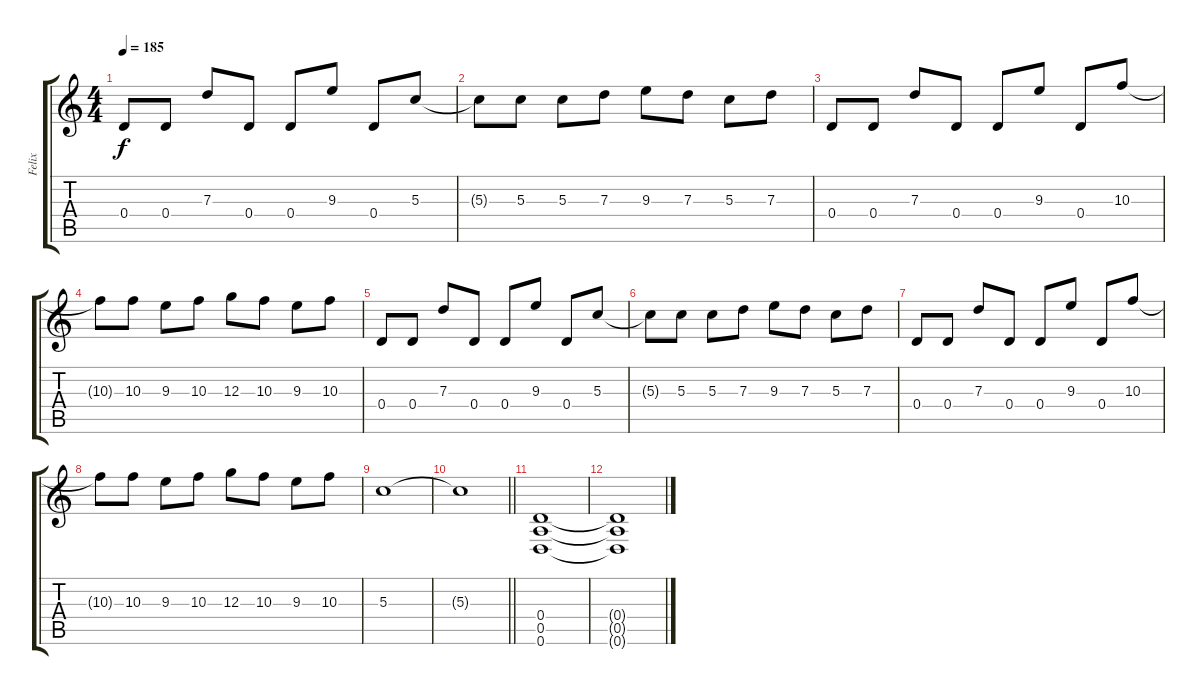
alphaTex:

\track ("Felix" "Felix") {instrument distortionguitar}
\staff {score tabs}
\tuning (E4 B3 G3 D3 A2 D2) {hide}
\ts (4 4)
\tempo 185
\clef g2
\ks c
0.4.8{dy f} 0.4.8 7.3.8 0.4.8 0.4.8 9.3.8 0.4.8 5.3.8 |
5.3{t}.8 5.3.8 5.3.8 7.3.8 9.3.8 7.3.8 5.3.8 7.3.8 |
0.4.8 0.4.8 7.3.8 0.4.8 0.4.8 9.3.8 0.4.8 10.3.8 |
10.3{t}.8 10.3.8 9.3.8 10.3.8 12.3.8 10.3.8 9.3.8 10.3.8 |
0.4.8 0.4.8 7.3.8 0.4.8 0.4.8 9.3.8 0.4.8 5.3.8 |
5.3{t}.8 5.3.8 5.3.8 7.3.8 9.3.8 7.3.8 5.3.8 7.3.8 |
0.4.8 0.4.8 7.3.8 0.4.8 0.4.8 9.3.8 0.4.8 10.3.8 |
10.3{t}.8 10.3.8 9.3.8 10.3.8 12.3.8 10.3.8 9.3.8 10.3.8 |
5.3.1 |
\barLineRight lightlight
5.3{t}.1 |
(0.4 0.5 0.6).1 |
(0.4{t} 0.5{t} 0.6{t}).1
